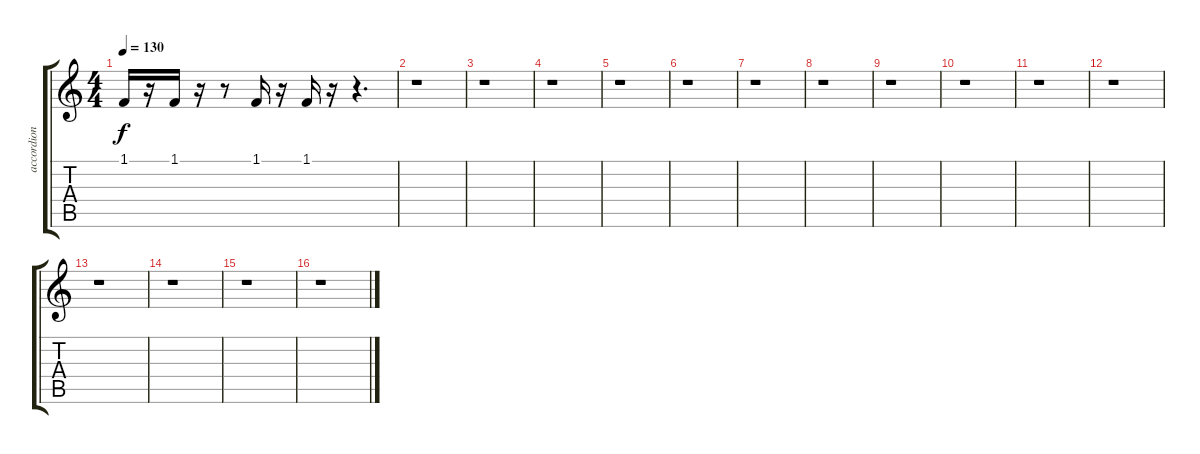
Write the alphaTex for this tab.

\track ("accordion" "accordion") {instrument tangoaccordion}
\staff {score tabs}
\tuning (E4 B3 G3 D3 A2 E2) {hide}
\ts (4 4)
\tempo 130
\clef g2
\ks c
1.1.16{dy f} r.16 1.1.16 r.16 r.8 1.1.16 r.16 1.1.16 r.16 r.4{d} |
r.1 |
r.1 |
r.1 |
r.1 |
r.1 |
r.1 |
r.1 |
r.1 |
r.1 |
r.1 |
r.1 |
r.1 |
r.1 |
r.1 |
r.1
